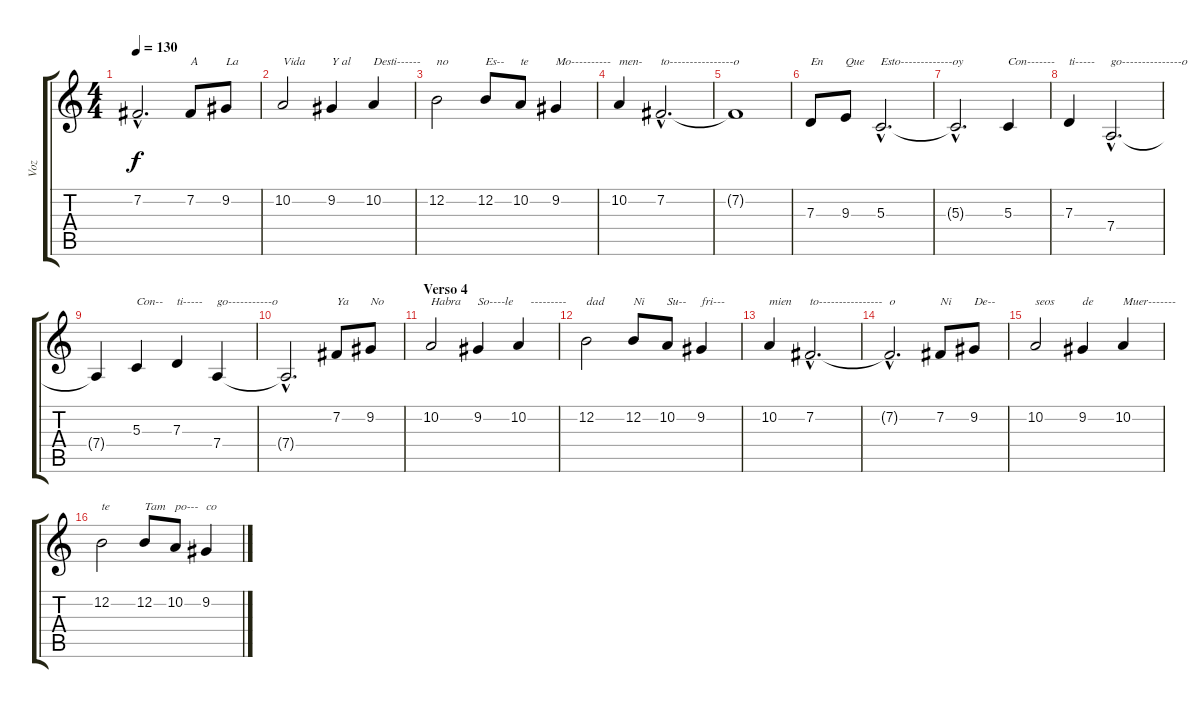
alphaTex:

\track ("Voz" "Voz") {instrument piccolo}
\staff {score tabs}
\tuning (E4 B3 G3 D3 A2 E2) {hide}
\ts (4 4)
\tempo 130
\clef g2
\ks c
7.2{hac t}.2{d dy f} 7.2.8{txt "A"} 9.2.8{txt "La"} |
10.2.2{txt "Vida"} 9.2.4{txt "Y al"} 10.2.4{txt "Desti------"} |
12.2.2{txt "no"} 12.2.8{txt "Es--"} 10.2.8{txt "te"} 9.2.4{txt "Mo----------"} |
10.2.4{txt "men-"} 7.2{hac}.2{d txt "to----------------o"} |
7.2{t}.1 |
7.3.8{txt "En"} 9.3.8{txt "Que"} 5.3{hac}.2{d txt "Esto-------------oy"} |
5.3{hac t}.2{d} 5.3.4{txt "Con-------"} |
7.3.4{txt "ti-----"} 7.4{hac}.2{d txt "go---------------o"} |
7.4{t}.4 5.3.4{txt "Con--"} 7.3.4{txt "ti-----"} 7.4.4{txt "go-----------o"} |
7.4{hac t}.2{d} 7.2.8{txt "Ya"} 9.2.8{txt "No"} |
\section ("" "Verso 4")
10.2.2{txt "Habra"} 9.2.4{txt "So----le"} 10.2.4{txt "    ---------"} |
12.2.2{txt "dad"} 12.2.8{txt "Ni"} 10.2.8{txt "Su--"} 9.2.4{txt "fri---"} |
10.2.4{txt "mien"} 7.2{hac}.2{d txt "to----------------"} |
7.2{hac t}.2{d txt "o"} 7.2.8{txt "Ni"} 9.2.8{txt "De--"} |
10.2.2{txt "seos"} 9.2.4{txt "de"} 10.2.4{txt "Muer-------"} |
12.2.2{txt "te"} 12.2.8{txt "Tam"} 10.2.8{txt "po---"} 9.2.4{txt "co"}
